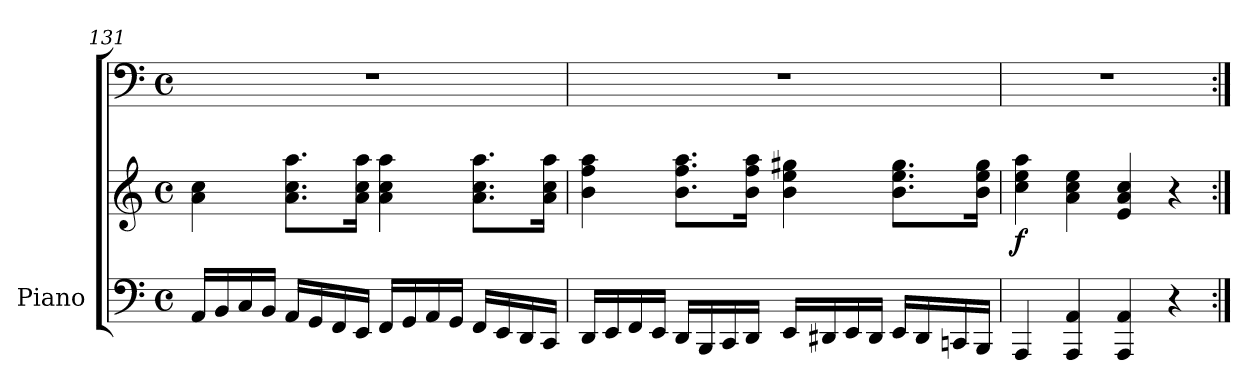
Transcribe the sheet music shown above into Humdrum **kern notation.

**kern	**kern	**kern	**dynam
*part1	*part1	*part1	*part1
*staff3	*staff2	*staff1	*staff1/2/3
*I"Piano	*	*	*
*I'Pno.	*	*	*
*clefF4	*clefG2	*clefF4	*
*k[]	*k[]	*k[]	*
*M4/4	*M4/4	*M4/4	*
*met(c)	*met(c)	*met(c)	*
=131	=131	=131	=131
16AA/LL	4a\ 4cc\	1r	.
16BB/	.	.	.
16C/	.	.	.
16BB/JJ	.	.	.
16AA/LL	8.a\ 8.cc\ 8.aa\L	.	.
16GG/	.	.	.
16FF/	.	.	.
16EE/JJ	16a\ 16cc\ 16aa\Jk	.	.
16FF/LL	4a\ 4cc\ 4aa\	.	.
16GG/	.	.	.
16AA/	.	.	.
16GG/JJ	.	.	.
16FF/LL	8.a\ 8.cc\ 8.aa\L	.	.
16EE/	.	.	.
16DD/	.	.	.
16CC/JJ	16a\ 16cc\ 16aa\Jk	.	.
!!LO:LB:g=z
=132	=132	=132	=132
16DD/LL	4b\ 4ff\ 4aa\	1r	.
16EE/	.	.	.
16FF/	.	.	.
16EE/JJ	.	.	.
16DD/LL	8.b\ 8.ff\ 8.aa\L	.	.
16BBB/	.	.	.
16CC/	.	.	.
16DD/JJ	16b\ 16ff\ 16aa\Jk	.	.
16EE/LL	4b\ 4ee\ 4gg#X\	.	.
16DD#X/	.	.	.
16EE/	.	.	.
16DD#/JJ	.	.	.
16EE/LL	8.b\ 8.ee\ 8.gg#\L	.	.
16DD#/	.	.	.
16CCn/	.	.	.
16BBB/JJ	16b\ 16ee\ 16gg#\Jk	.	.
=133	=133	=133	=133
!	!	!	!LO:DY:b=2
4AAA/	4cc\ 4ee\ 4aa\	1r	f
4AAA/ 4AA/	4a\ 4cc\ 4ee\	.	.
4AAA/ 4AA/	4e/ 4a/ 4cc/	.	.
4r	4r	.	.
=:|!	=:|!	=:|!	=:|!
*-	*-	*-	*-
